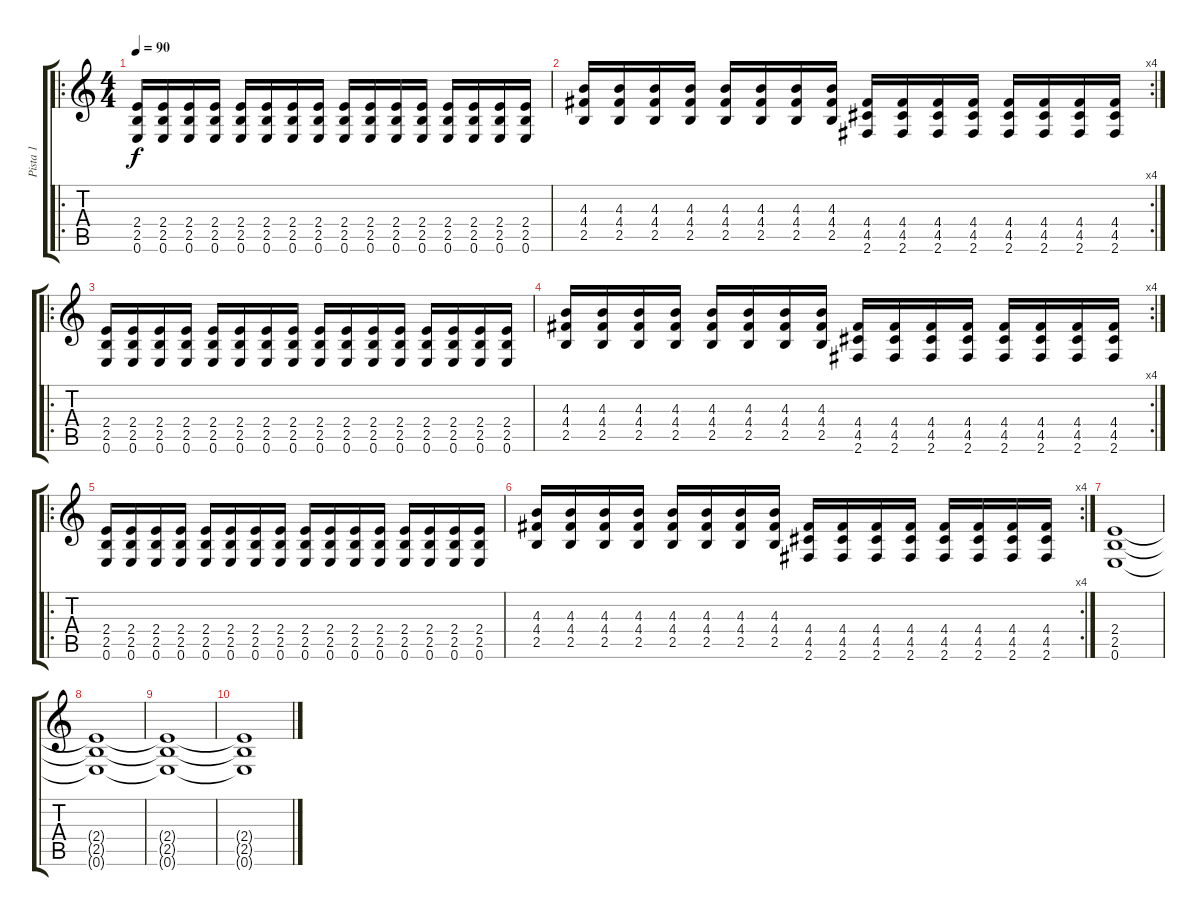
\track ("Pista 1" "Pista 1") {instrument distortionguitar}
\staff {score tabs}
\tuning (E4 B3 G3 D3 A2 E2) {hide}
\ro
\ts (4 4)
\tempo 90
\clef g2
\ks c
(2.4 2.5 0.6).16{dy f} (2.4 2.5 0.6).16 (2.4 2.5 0.6).16 (2.4 2.5 0.6).16 (2.4 2.5 0.6).16 (2.4 2.5 0.6).16 (2.4 2.5 0.6).16 (2.4 2.5 0.6).16 (2.4 2.5 0.6).16 (2.4 2.5 0.6).16 (2.4 2.5 0.6).16 (2.4 2.5 0.6).16 (2.4 2.5 0.6).16 (2.4 2.5 0.6).16 (2.4 2.5 0.6).16 (2.4 2.5 0.6).16 |
\rc 4
(4.3 4.4 2.5).16 (4.3 4.4 2.5).16 (4.3 4.4 2.5).16 (4.3 4.4 2.5).16 (4.3 4.4 2.5).16 (4.3 4.4 2.5).16 (4.3 4.4 2.5).16 (4.3 4.4 2.5).16 (4.4 4.5 2.6).16 (4.4 4.5 2.6).16 (4.4 4.5 2.6).16 (4.4 4.5 2.6).16 (4.4 4.5 2.6).16 (4.4 4.5 2.6).16 (4.4 4.5 2.6).16 (4.4 4.5 2.6).16 |
\ro
(2.4 2.5 0.6).16 (2.4 2.5 0.6).16 (2.4 2.5 0.6).16 (2.4 2.5 0.6).16 (2.4 2.5 0.6).16 (2.4 2.5 0.6).16 (2.4 2.5 0.6).16 (2.4 2.5 0.6).16 (2.4 2.5 0.6).16 (2.4 2.5 0.6).16 (2.4 2.5 0.6).16 (2.4 2.5 0.6).16 (2.4 2.5 0.6).16 (2.4 2.5 0.6).16 (2.4 2.5 0.6).16 (2.4 2.5 0.6).16 |
\rc 4
(4.3 4.4 2.5).16 (4.3 4.4 2.5).16 (4.3 4.4 2.5).16 (4.3 4.4 2.5).16 (4.3 4.4 2.5).16 (4.3 4.4 2.5).16 (4.3 4.4 2.5).16 (4.3 4.4 2.5).16 (4.4 4.5 2.6).16 (4.4 4.5 2.6).16 (4.4 4.5 2.6).16 (4.4 4.5 2.6).16 (4.4 4.5 2.6).16 (4.4 4.5 2.6).16 (4.4 4.5 2.6).16 (4.4 4.5 2.6).16 |
\ro
(2.4 2.5 0.6).16 (2.4 2.5 0.6).16 (2.4 2.5 0.6).16 (2.4 2.5 0.6).16 (2.4 2.5 0.6).16 (2.4 2.5 0.6).16 (2.4 2.5 0.6).16 (2.4 2.5 0.6).16 (2.4 2.5 0.6).16 (2.4 2.5 0.6).16 (2.4 2.5 0.6).16 (2.4 2.5 0.6).16 (2.4 2.5 0.6).16 (2.4 2.5 0.6).16 (2.4 2.5 0.6).16 (2.4 2.5 0.6).16 |
\rc 4
(4.3 4.4 2.5).16 (4.3 4.4 2.5).16 (4.3 4.4 2.5).16 (4.3 4.4 2.5).16 (4.3 4.4 2.5).16 (4.3 4.4 2.5).16 (4.3 4.4 2.5).16 (4.3 4.4 2.5).16 (4.4 4.5 2.6).16 (4.4 4.5 2.6).16 (4.4 4.5 2.6).16 (4.4 4.5 2.6).16 (4.4 4.5 2.6).16 (4.4 4.5 2.6).16 (4.4 4.5 2.6).16 (4.4 4.5 2.6).16 |
(2.4 2.5 0.6).1 |
(2.4{t} 2.5{t} 0.6{t}).1 |
(2.4{t} 2.5{t} 0.6{t}).1 |
(2.4{t} 2.5{t} 0.6{t}).1
